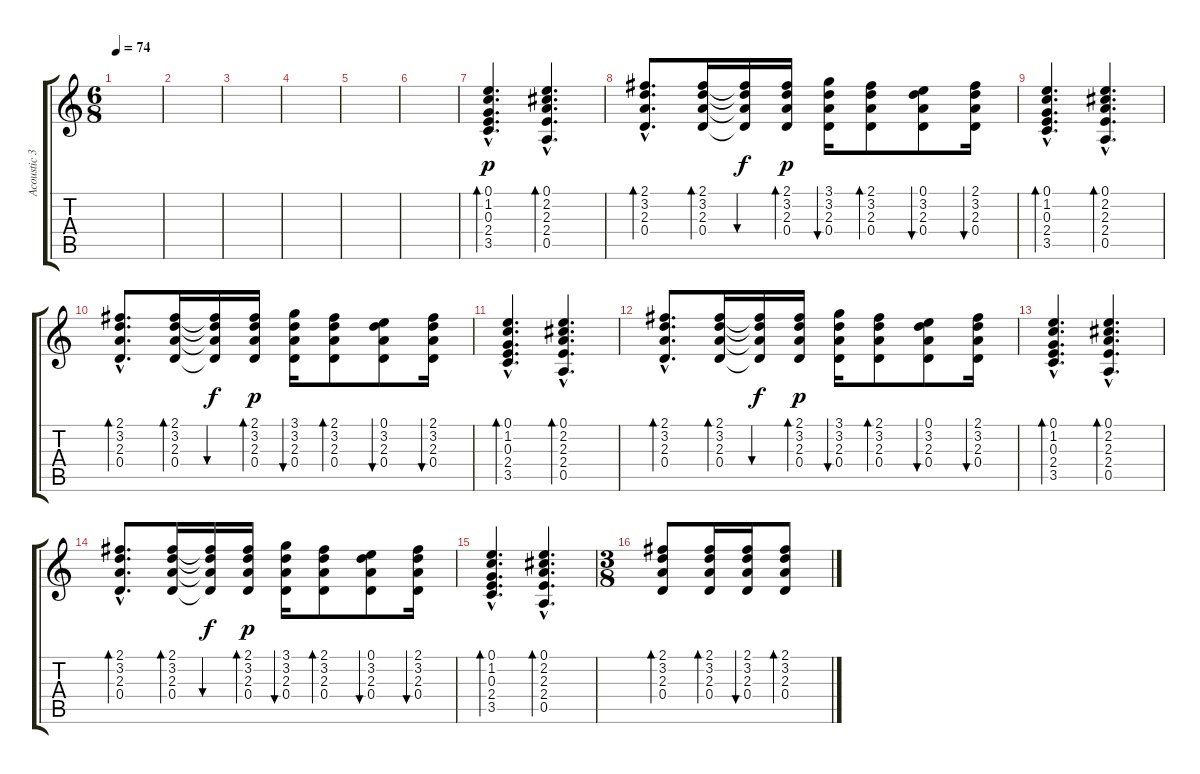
\track ("Acoustic 3" "Acoustic 3") {instrument acousticguitarsteel}
\staff {score tabs}
\tuning (E4 B3 G3 D3 A2 E2) {hide}
\ts (6 8)
\tempo 74
\clef g2
\ks c
|
|
|
|
|
|
(0.1{hac} 1.2{hac} 0.3{hac} 2.4{hac} 3.5{hac}).4{d bd 60 dy p volume 9} (0.1{hac} 2.2{hac} 2.3{hac} 2.4{hac} 0.5{hac}).4{d bd 60} |
(2.1{hac} 3.2{hac} 2.3{hac} 0.4{hac}).8{d bd 60} (2.1 3.2 2.3 0.4).16{bd 60} (2.1{t} 3.2{t} 2.3{t} 0.4{t}).16{bu 60 dy f} (2.1 3.2 2.3 0.4).16{bd 60 dy p} (3.1 3.2 2.3 0.4).16{bu 60} (2.1 3.2 2.3 0.4).8{bd 60} (0.1 3.2 2.3 0.4).8{bu 60} (2.1 3.2 2.3 0.4).16{bu 60} |
(0.1{hac} 1.2{hac} 0.3{hac} 2.4{hac} 3.5{hac}).4{d bd 60} (0.1{hac} 2.2{hac} 2.3{hac} 2.4{hac} 0.5{hac}).4{d bd 60} |
(2.1{hac} 3.2{hac} 2.3{hac} 0.4{hac}).8{d bd 60} (2.1 3.2 2.3 0.4).16{bd 60} (2.1{t} 3.2{t} 2.3{t} 0.4{t}).16{bu 60 dy f} (2.1 3.2 2.3 0.4).16{bd 60 dy p} (3.1 3.2 2.3 0.4).16{bu 60} (2.1 3.2 2.3 0.4).8{bd 60} (0.1 3.2 2.3 0.4).8{bu 60} (2.1 3.2 2.3 0.4).16{bu 60} |
(0.1{hac} 1.2{hac} 0.3{hac} 2.4{hac} 3.5{hac}).4{d bd 60} (0.1{hac} 2.2{hac} 2.3{hac} 2.4{hac} 0.5{hac}).4{d bd 60} |
(2.1{hac} 3.2{hac} 2.3{hac} 0.4{hac}).8{d bd 60} (2.1 3.2 2.3 0.4).16{bd 60} (2.1{t} 3.2{t} 2.3{t} 0.4{t}).16{bu 60 dy f} (2.1 3.2 2.3 0.4).16{bd 60 dy p} (3.1 3.2 2.3 0.4).16{bu 60} (2.1 3.2 2.3 0.4).8{bd 60} (0.1 3.2 2.3 0.4).8{bu 60} (2.1 3.2 2.3 0.4).16{bu 60} |
(0.1{hac} 1.2{hac} 0.3{hac} 2.4{hac} 3.5{hac}).4{d bd 60} (0.1{hac} 2.2{hac} 2.3{hac} 2.4{hac} 0.5{hac}).4{d bd 60} |
(2.1{hac} 3.2{hac} 2.3{hac} 0.4{hac}).8{d bd 60} (2.1 3.2 2.3 0.4).16{bd 60} (2.1{t} 3.2{t} 2.3{t} 0.4{t}).16{bu 60 dy f} (2.1 3.2 2.3 0.4).16{bd 60 dy p} (3.1 3.2 2.3 0.4).16{bu 60} (2.1 3.2 2.3 0.4).8{bd 60} (0.1 3.2 2.3 0.4).8{bu 60} (2.1 3.2 2.3 0.4).16{bu 60} |
(0.1{hac} 1.2{hac} 0.3{hac} 2.4{hac} 3.5{hac}).4{d bd 60} (0.1{hac} 2.2{hac} 2.3{hac} 2.4{hac} 0.5{hac}).4{d bd 60} |
\ts (3 8)
(2.1 3.2 2.3 0.4).8{bd 120} (2.1 3.2 2.3 0.4).16{bd 60} (2.1 3.2 2.3 0.4).16{bu 30} (2.1 3.2 2.3 0.4).8{bd 120}
